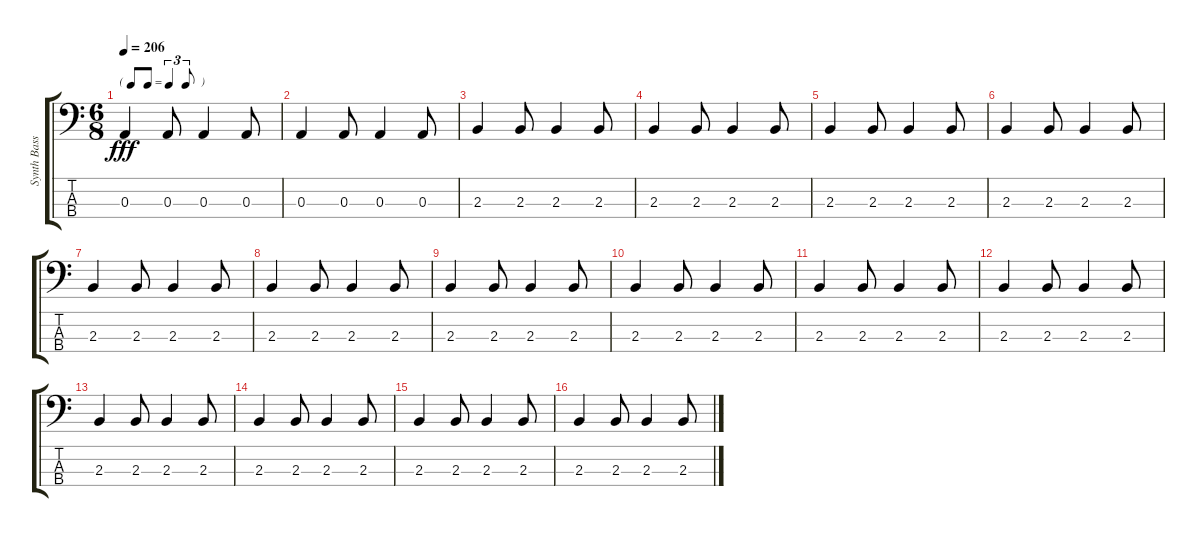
\track ("Synth Bass 2 RC" "Synth Bass") {instrument synthbass2}
\staff {score tabs}
\tuning (G2 D2 A1 E1) {hide}
\ts (6 8)
\tf triplet8th
\tempo 206
\clef f4
\ks c
0.3.4{dy fff} 0.3.8 0.3.4 0.3.8 |
0.3.4 0.3.8 0.3.4 0.3.8 |
2.3.4 2.3.8 2.3.4 2.3.8 |
2.3.4 2.3.8 2.3.4 2.3.8 |
2.3.4 2.3.8 2.3.4 2.3.8 |
2.3.4 2.3.8 2.3.4 2.3.8 |
2.3.4 2.3.8 2.3.4 2.3.8 |
2.3.4 2.3.8 2.3.4 2.3.8 |
2.3.4 2.3.8 2.3.4 2.3.8 |
2.3.4 2.3.8 2.3.4 2.3.8 |
2.3.4 2.3.8 2.3.4 2.3.8 |
2.3.4 2.3.8 2.3.4 2.3.8 |
2.3.4 2.3.8 2.3.4 2.3.8 |
2.3.4 2.3.8 2.3.4 2.3.8 |
2.3.4 2.3.8 2.3.4 2.3.8 |
2.3.4 2.3.8 2.3.4 2.3.8
